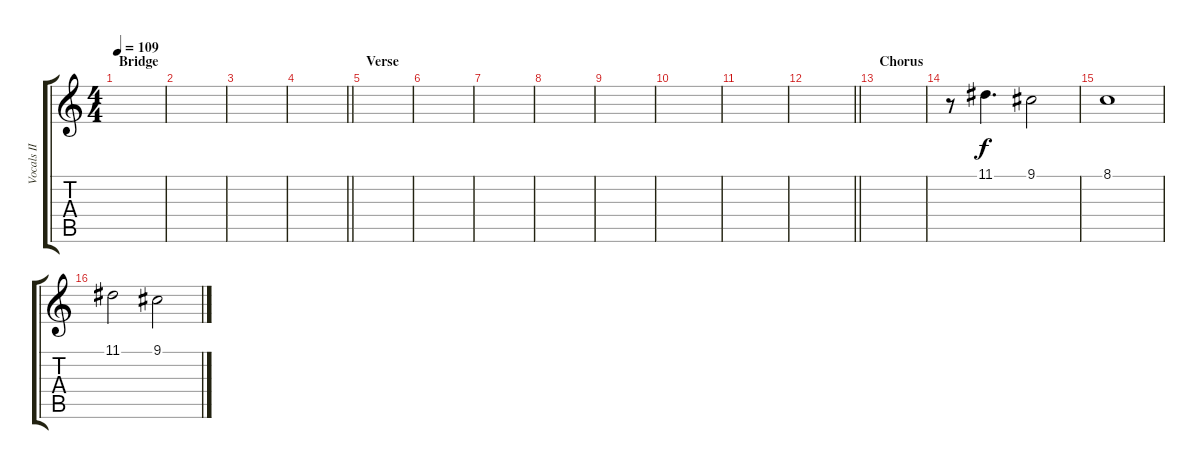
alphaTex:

\track ("Vocals II" "Vocals II") {instrument englishhorn}
\staff {score tabs}
\tuning (E4 B3 G3 D3 A2 E2) {hide}
\ts (4 4)
\section ("" "Bridge")
\tempo 109
\clef g2
\ks c
|
|
|
\barLineRight lightlight
|
\section ("" "Verse")
|
|
|
|
|
|
|
\barLineRight lightlight
|
\section ("" "Chorus")
|
r.8 11.1.4{d} 9.1.2 |
8.1.1 |
11.1.2 9.1.2
